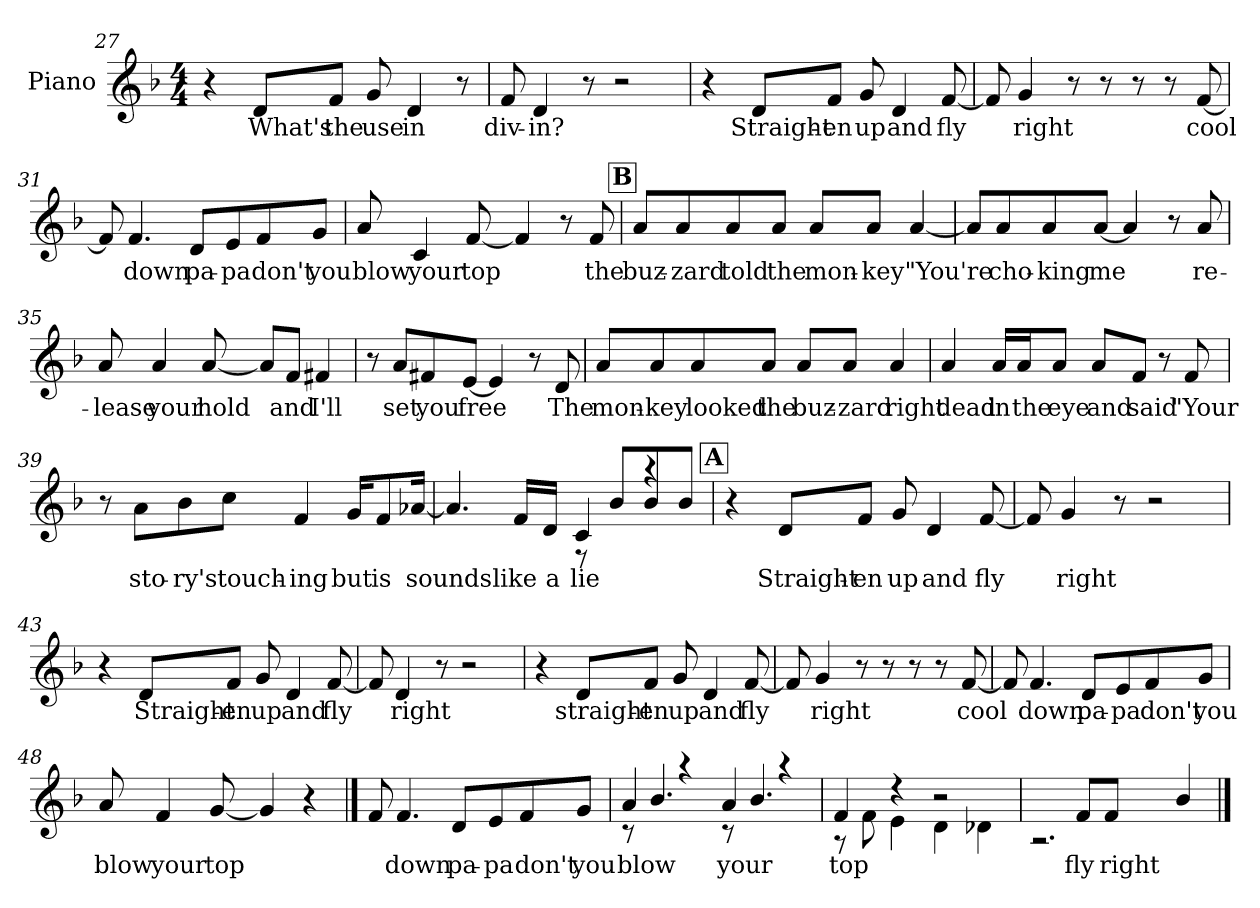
**kern	**text
*part1	*part1
*staff1	*staff1
*I"Piano	*
*I'Pno.	*
*clefG2	*
*k[b-]	*
*M4/4	*
=27	=27
4r	.
!	!LO:LY:b
8d/L	What's
!	!LO:LY:b
8f/J	the
!	!LO:LY:b
8g/	use
!	!LO:LY:b
4d/	in
8r	.
=28	=28
!	!LO:LY:b
8f/	div-
!	!LO:LY:b
4d/	-in?
8r	.
2r	.
!!LO:PB:g=z
=29	=29
4r	.
!	!LO:LY:b
8d/L	Straight-
!	!LO:LY:b
8f/J	-en
!	!LO:LY:b
8g/	up
!	!LO:LY:b
4d/	and
!	!LO:LY:b
[8f/	fly
=30	=30
8f/]	.
!	!LO:LY:b
4g/	right
8r	.
8r	.
8r	.
8r	.
!	!LO:LY:b
[8f/	cool
=31	=31
8f/]	.
!	!LO:LY:b
4.f/	down
!	!LO:LY:b
8d/L	pa-
!	!LO:LY:b
8e/	-pa
!	!LO:LY:b
8f/	don't
!	!LO:LY:b
8g/J	you
=32	=32
!	!LO:LY:b
8a/	blow
!	!LO:LY:b
4c/	your
!	!LO:LY:b
[8f/	top
4f/]	.
8r	.
!	!LO:LY:b
8f/	the
!!LO:LB:g=z
!!LO:REH:place=s1:a:fs=14:t=B
=33	=33
!	!LO:LY:b
8a/L	buz-
!	!LO:LY:b
8a/	-zard
!	!LO:LY:b
8a/	told
!	!LO:LY:b
8a/J	the
!	!LO:LY:b
8a/L	mon-
!	!LO:LY:b
8a/J	-key
!	!LO:LY:b
[4a/	"You're
=34	=34
8a/L]	.
!	!LO:LY:b
8a/	cho-
!	!LO:LY:b
8a/	-king
!	!LO:LY:b
[8a/J	me
4a/]	.
8r	.
!	!LO:LY:b
8a/	re-
!!LO:LB:g=z
=35	=35
!	!LO:LY:b
8a/	-lease
!	!LO:LY:b
4a/	your
!	!LO:LY:b
[8a/	hold
8a/L]	.
!	!LO:LY:b
8f/J	and
!	!LO:LY:b
4f#X/	I'll
=36	=36
8r	.
!	!LO:LY:b
8a/L	set
!	!LO:LY:b
8f#X/	you
!	!LO:LY:b
[8e/J	free
4e/]	.
8r	.
!	!LO:LY:b
8d/	The
!!LO:LB:g=z
=37	=37
!	!LO:LY:b
8a/L	mon-
!	!LO:LY:b
8a/	-key
!	!LO:LY:b
8a/	looked
!	!LO:LY:b
8a/J	the
!	!LO:LY:b
8a/L	buz-
!	!LO:LY:b
8a/J	-zard
!	!LO:LY:b
4a/	right
=38	=38
!	!LO:LY:b
4a/	dead
!	!LO:LY:b
16a/LL	in
!	!LO:LY:b
16a/J	the
!	!LO:LY:b
8a/J	eye
!	!LO:LY:b
8a/L	and
!	!LO:LY:b
8f/J	said
8r	.
!	!LO:LY:b
8f/	"Your
!!LO:LB:g=z
=39	=39
8r	.
!	!LO:LY:b
8a\L	sto-
!	!LO:LY:b
8b-\	-ry's
!	!LO:LY:b
8cc\J	touch-
!	!LO:LY:b
4f/	-ing
!	!LO:LY:b
16g/KL	but
!	!LO:LY:b
8f/	is
!	!LO:LY:b
[16a-X/Jk	sounds
=40	=40
*^	*
4.a-/]	2ryy	.
!	!	!LO:LY:b
16f/LL	.	like
!	!	!LO:LY:b
16d/JJ	.	a
!	!	!LO:LY:b
4c/	8r	lie
.	8b-/L	.
4r	8b-/	.
.	8b-/J	.
*v	*v	*
!!LO:LB:g=z
!!LO:REH:place=s1:a:fs=14:t=A
=41	=41
4r	.
!	!LO:LY:b
8d/L	Straight-
!	!LO:LY:b
8f/J	-en
!	!LO:LY:b
8g/	up
!	!LO:LY:b
4d/	and
!	!LO:LY:b
[8f/	fly
=42	=42
8f/]	.
!	!LO:LY:b
4g/	right
8r	.
2r	.
=43	=43
4r	.
!	!LO:LY:b
8d/L	Straight-
!	!LO:LY:b
8f/J	-en
!	!LO:LY:b
8g/	up
!	!LO:LY:b
4d/	and
!	!LO:LY:b
[8f/	fly
=44	=44
8f/]	.
!	!LO:LY:b
4d/	right
8r	.
2r	.
!!LO:LB:g=z
=45	=45
4r	.
!	!LO:LY:b
8d/L	straight-
!	!LO:LY:b
8f/J	-en
!	!LO:LY:b
8g/	up
!	!LO:LY:b
4d/	and
!	!LO:LY:b
[8f/	fly
=46	=46
8f/]	.
!	!LO:LY:b
4g/	right
8r	.
8r	.
8r	.
8r	.
!	!LO:LY:b
[8f/	cool
=47	=47
8f/]	.
!	!LO:LY:b
4.f/	down
!	!LO:LY:b
8d/L	pa-
!	!LO:LY:b
8e/	-pa
!	!LO:LY:b
8f/	don't
!	!LO:LY:b
8g/J	you
=48	=48
!	!LO:LY:b
8a/	blow
!	!LO:LY:b
4f/	your
!	!LO:LY:b
[8g/	top
4g/]	.
4r	.
!!LO:LB:g=z
==49	==49
8f/	.
!	!LO:LY:b
4.f/	down
!	!LO:LY:b
8d/L	pa-
!	!LO:LY:b
8e/	-pa
!	!LO:LY:b
8f/	don't
!	!LO:LY:b
8g/J	you
=50	=50
!	!LO:LY:b
*^	*
4a/	8r	blow
.	4.b-/	.
4r	.	.
!	!	!LO:LY:b
4a/	8r	your
.	4.b-/	.
4r	.	.
*v	*v	*
=51	=51
!	!LO:LY:b
*^	*
*	*^	*
4f/	2ryy	8r	top
.	.	8f\	.
4r	.	4e\	.
2r	2r	4d\	.
.	.	4d-X\	.
*	*v	*v	*
=52	=52	=52
4ryy	2.r	.
!	!	!LO:LY:b
8f/L	.	fly
!	!	!LO:LY:b
8f/J	.	right
2ryy	.	.
.	4b-/	.
*v	*v	*
==	==
*-	*-
